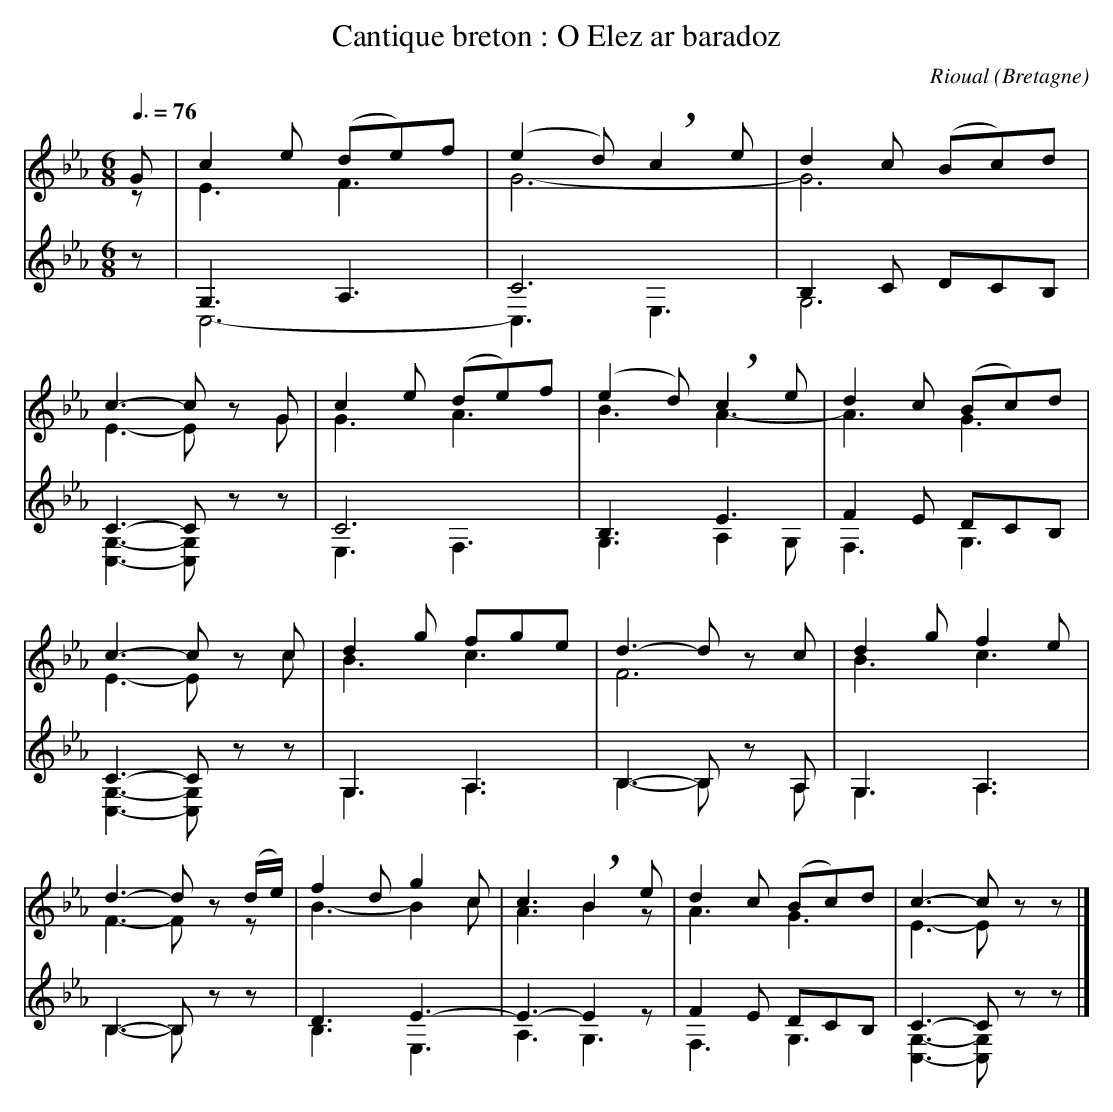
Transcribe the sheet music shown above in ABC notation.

X:1
T:Cantique breton : O Elez ar baradoz
C:Rioual
O:Bretagne
M:6/8
L:1/8
Q:3/8=76
K:Cm
V:1
G | c2e (de)f | (e2d) !breath! c2e | d2c (Bc)d |
c3- c zG | c2e (de)f | (e2d) !breath! c2e | d2c (Bc)d |
c3- c zc | d2g fge | d3- d zc | d2g f2e |
d3- d z (d/2e/2) | f2d g2c | c3 !breath! B2e | d2c (Bc)d | c3- c zz |]
V:2 merge
z | E3 F3 | G6- | G6 |
E3- E zG | G3 A3 | B3 A3- | A3 G3 |
E3- E zc | B3 c3 | F6 | B3 c3 |
F3- F zz | B3- B2 c | A3 B2z | A3 G3 | E3- E zz |]
V:3 clef=treble
z | G,3 A,3 | C6 | B,2C DCB, |
C3- C zz | C6 | B,3 E3 | F2E DCB, |
C3- C zz | G,3 A,3 | B,3- B, zA, | G,3 A,3 |
B,3- B, zz | D3 E3- | E3- E2 z | F2 E DCB, | C3- C zz |]
V:4 clef=treble merge
z | C,6- | C,3 E,3 | G,6 |
[C,3-G,3-][C,G,] zz | E,3 F,3 | G,3 A,2G, | F,3 G,3 |
[C,3-G,3-][C,G,] zz | G,3 A,3 | B,3- B, zA, | G,3 A,3 |
B,3- B, zz | B,3 E,3 | A,3 G,3 | F,3 G,3 | [C,3-G,3-][C,G,] zz |]
